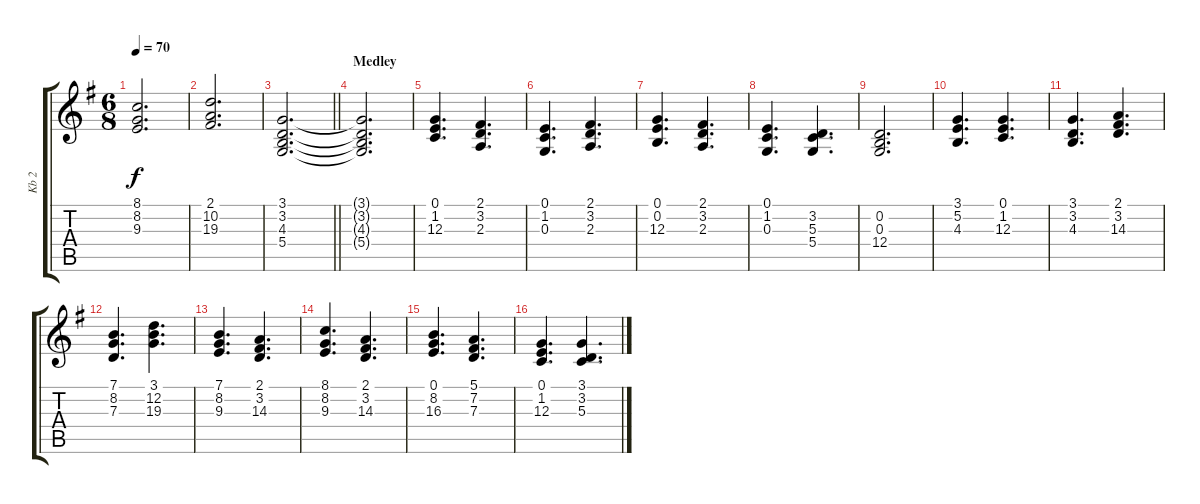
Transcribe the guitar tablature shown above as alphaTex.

\track ("Kb 2" "Kb 2") {instrument churchorgan}
\staff {score tabs}
\tuning (E4 B3 G3 D3 A2 E2) {hide}
\ts (6 8)
\tempo 70
\clef g2
\ks g
(8.1 8.2 9.3).2{d dy f} |
(2.1 10.2 19.3).2{d} |
\barLineRight lightlight
(3.1 3.2 4.3 5.4).2{d} |
\section ("" "Medley")
(3.1{t} 3.2{t} 4.3{t} 5.4{t}).2{d} |
(0.1 1.2 12.3).4{d} (2.1 3.2 2.3).4{d} |
(0.1 1.2 0.3).4{d} (2.1 3.2 2.3).4{d} |
(0.1 0.2 12.3).4{d} (2.1 3.2 2.3).4{d} |
(0.1 1.2 0.3).4{d} (3.2 5.3 5.4).4{d} |
(0.2 0.3 12.4).2{d} |
(3.1 5.2 4.3).4{d} (0.1 1.2 12.3).4{d} |
(3.1 3.2 4.3).4{d} (2.1 3.2 14.3).4{d} |
(7.1 8.2 7.3).4{d} (3.1 12.2 19.3).4{d} |
(7.1 8.2 9.3).4{d} (2.1 3.2 14.3).4{d} |
(8.1 8.2 9.3).4{d} (2.1 3.2 14.3).4{d} |
(0.1 8.2 16.3).4{d} (5.1 7.2 7.3).4{d} |
(0.1 1.2 12.3).4{d} (3.1 3.2 5.3).4{d}
